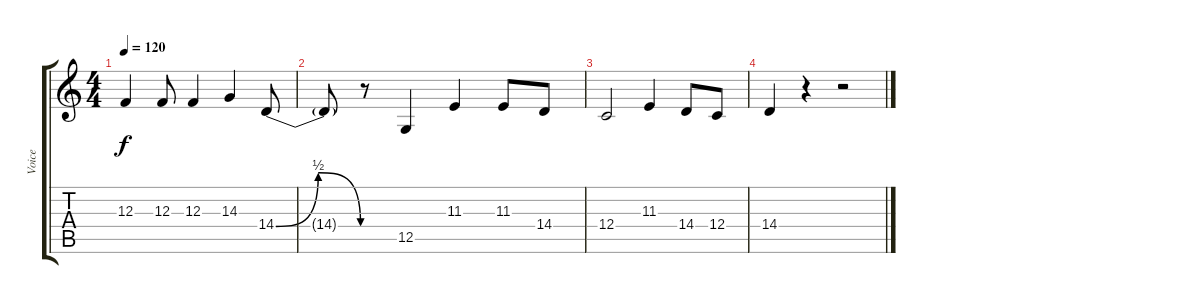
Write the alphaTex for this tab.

\track ("Voice" "Voice") {instrument synthvoice}
\staff {score tabs}
\tuning (D4 A3 F3 C3 G2 D2) {hide}
\ts (4 4)
\tempo 120
\clef g2
\ks c
12.3.4{dy f} 12.3.8 12.3.4 14.3.4 14.4{be (bendrelease 0 0 30 2 30 2 60 0)}.8 |
14.4{t}.8 r.8 12.5.4 11.3.4 11.3.8 14.4.8 |
12.4.2 11.3.4 14.4.8 12.4.8 |
14.4.4 r.4 r.2
